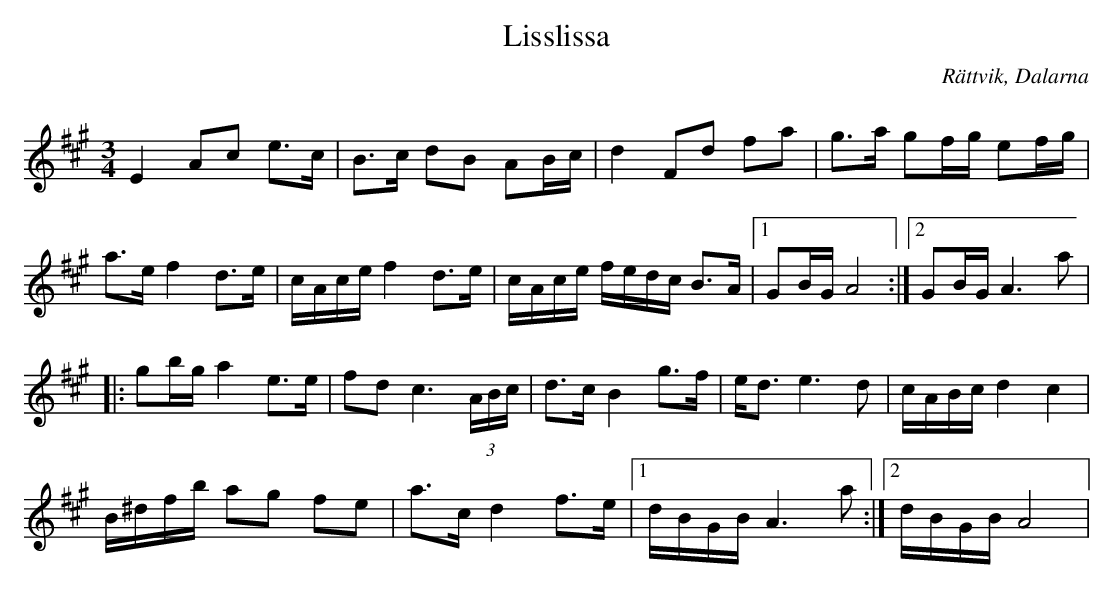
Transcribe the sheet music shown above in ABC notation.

X:1
T:Lisslissa
Q:96
O:Rättvik, Dalarna
M:3/4
L:1/16
K:A
E4A2c2 e3c|B3c d2B2 A2Bc |d4F2d2 f2a2 |g3a g2fg e2fg|
a3e f4 d3e|cAce f4 d3e|cAce fedc B3A |1G2BG A8:|2 G2BG A6 a2|
|:g2bg a4 e3e|f2d2 c6 (3ABc|d3c B4 g3f |ed3 e6d2|cABc d4c4|
B^dfb a2g2 f2e2|a3c d4 f3e|1dBGB A6a2:|2dBGB A8|
